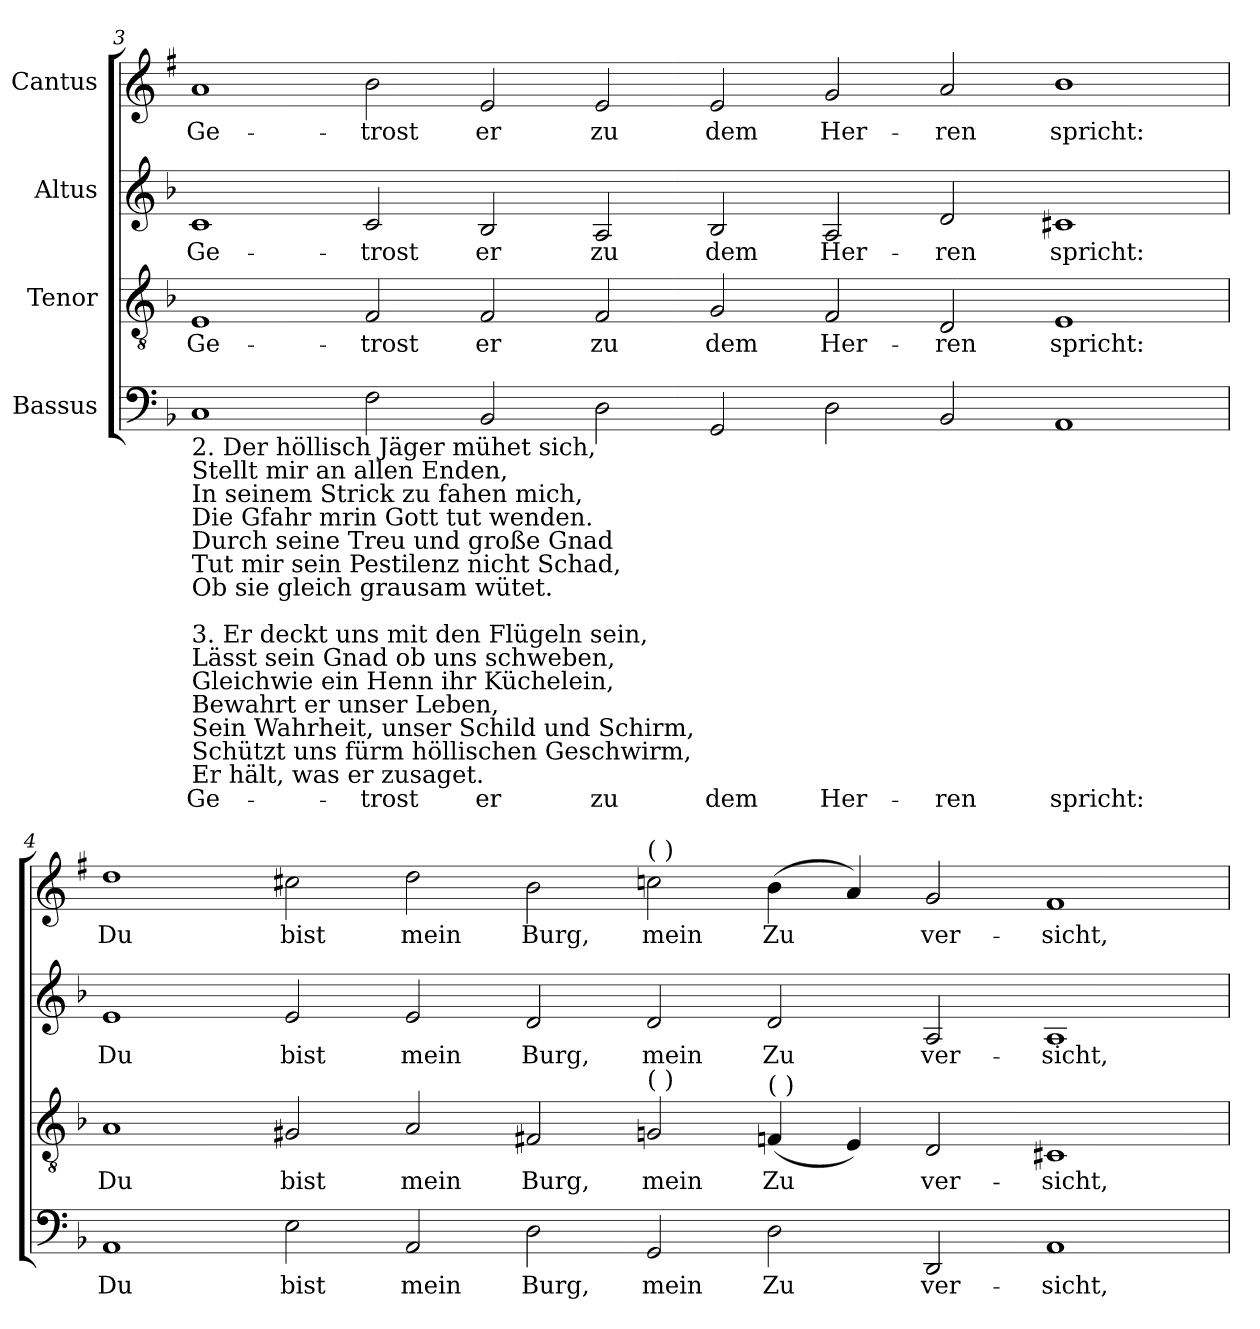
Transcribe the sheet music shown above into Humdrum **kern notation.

**kern	**text	**kern	**text	**kern	**text	**kern	**text
*part4	*part4	*part3	*part3	*part2	*part2	*part1	*part1
*staff4	*staff4	*staff3	*staff3	*staff2	*staff2	*staff1	*staff1
*I"Bassus	*	*I"Tenor	*	*I"Altus	*	*I"Cantus	*
!!LO:LB:g=z
*clefF4	*	*clefGv2	*	*clefG2	*	*clefG2	*
*	*	*	*	*	*	*ITrd1c2	*
*k[b-]	*	*k[b-]	*	*k[b-]	*	*k[b-]	*
*F:	*	*F:	*	*F:	*	*F:	*
=3	=3	=3	=3	=3	=3	=3	=3
!LO:TX:b:t=2. Der höllisch Jäger mühet sich,\nStellt mir an allen Enden,\nIn seinem Strick zu fahen mich,\nDie Gfahr mrin Gott tut wenden.\nDurch seine Treu und große Gnad\nTut mir sein Pestilenz nicht Schad,\nOb sie gleich grausam wütet.\n\n3. Er deckt uns mit den Flügeln sein,\nLässt sein Gnad ob uns schweben,\nGleichwie ein Henn ihr Küchelein,\nBewahrt er unser Leben,\nSein Wahrheit, unser Schild und Schirm,\nSchützt uns fürm höllischen Geschwirm,\nEr hält, was er zusaget.	!	!	!	!	!	!	!
!	!LO:LY:b	!	!LO:LY:b	!	!LO:LY:b	!	!LO:LY:b
1C	Ge-	1E	Ge-	1c	Ge-	1g	Ge-
!	!LO:LY:b	!	!LO:LY:b	!	!LO:LY:b	!	!LO:LY:b
2F	-trost	2F	-trost	2c	-trost	2a	-trost
!	!LO:LY:b	!	!LO:LY:b	!	!LO:LY:b	!	!LO:LY:b
2BB-	er	2F	er	2B-	er	2d	er
!	!LO:LY:b	!	!LO:LY:b	!	!LO:LY:b	!	!LO:LY:b
2D	zu	2F	zu	2A	zu	2d	zu
!	!LO:LY:b	!	!LO:LY:b	!	!LO:LY:b	!	!LO:LY:b
2GG	dem	2G	dem	2B-	dem	2d	dem
!	!LO:LY:b	!	!LO:LY:b	!	!LO:LY:b	!	!LO:LY:b
2D	Her-	2F	Her-	2A	Her-	2f	Her-
!	!LO:LY:b	!	!LO:LY:b	!	!LO:LY:b	!	!LO:LY:b
2BB-	-ren	2D	-ren	2d	-ren	2g	-ren
!	!LO:LY:b	!	!LO:LY:b	!	!LO:LY:b	!	!LO:LY:b
1AA	spricht:	1E	spricht:	1c#X	spricht:	1a	spricht:
=4	=4	=4	=4	=4	=4	=4	=4
!	!LO:LY:b	!	!LO:LY:b	!	!LO:LY:b	!	!LO:LY:b
1AA	Du	1A	Du	1e	Du	1cc	Du
!	!LO:LY:b	!	!LO:LY:b	!	!LO:LY:b	!	!LO:LY:b
2E	bist	2G#X	bist	2e	bist	2bn	bist
!	!LO:LY:b	!	!LO:LY:b	!	!LO:LY:b	!	!LO:LY:b
2AA	mein	2A	mein	2e	mein	2cc	mein
!	!LO:LY:b	!	!LO:LY:b	!	!LO:LY:b	!	!LO:LY:b
2D	Burg,	2F#X	Burg,	2d	Burg,	2a	Burg,
!	!	!	!	!	!	!LO:TX:a:t=(  )	!
!	!	!LO:TX:a:t=(  )	!	!	!	!	!
!	!LO:LY:b	!	!LO:LY:b	!	!LO:LY:b	!	!LO:LY:b
2GG	mein	2G	mein	2d	mein	2b-	mein
!	!	!LO:TX:a:t=(  )	!	!	!	!	!
!	!LO:LY:b	!	!LO:LY:b	!	!LO:LY:b	!	!LO:LY:b
2D	Zu	(<4F	Zu	2d	Zu	(<4a	Zu
.	.	4E)	.	.	.	4g)	.
!	!LO:LY:b	!	!LO:LY:b	!	!LO:LY:b	!	!LO:LY:b
2DD	ver-	2D	ver-	2A	ver-	2f	ver-
!	!LO:LY:b	!	!LO:LY:b	!	!LO:LY:b	!	!LO:LY:b
1AA	-sicht,	1C#X	-sicht,	1A	-sicht,	1e	-sicht,
=	=	=	=	=	=	=	=
*-	*-	*-	*-	*-	*-	*-	*-
